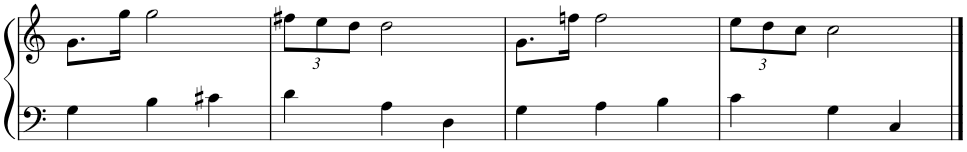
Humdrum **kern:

**kern	**kern
*part1	*part1
*staff2	*staff1
*I"Piano	*
*I'Pno	*
*clefF4	*clefG2
*k[]	*k[]
=1	=1
4G\	8.g\L
.	16gg\Jk
4B\	2gg\
4c#X\	.
=2	=2
*	*Xbrackettup
4d\	12ff#X\L
.	12ee\
.	12dd\J
4A\	2dd\
4D\	.
=3	=3
4G\	8.g\L
.	16ffn\Jk
4A\	2ff\
4B\	.
=4	=4
4c\	12ee\L
.	12dd\
.	12cc\J
4G\	2cc\
4C/	.
==	==
*-	*-
